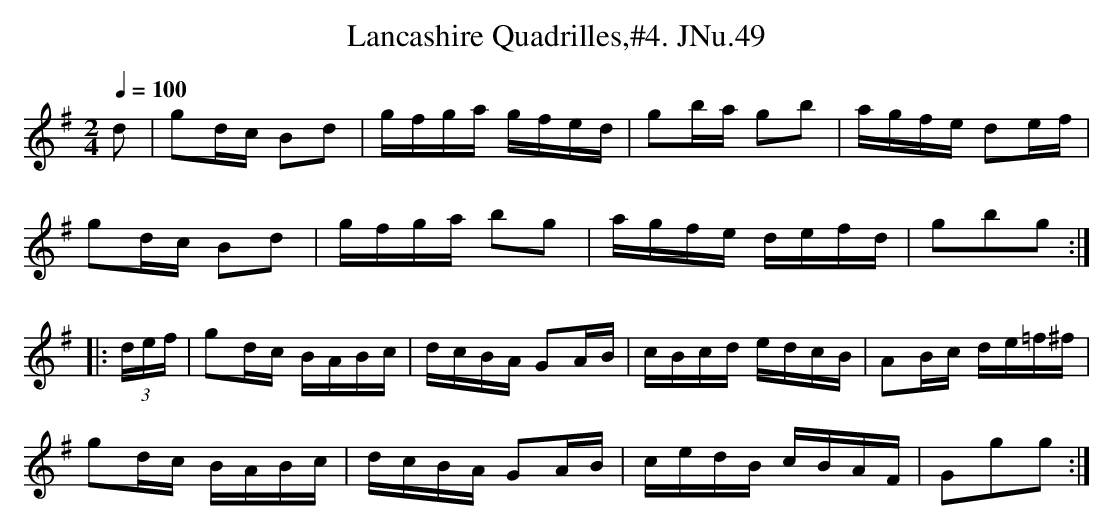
X:1
T:Lancashire Quadrilles,#4. JNu.49
M:2/4
L:1/16
Q:1/4=100
K:G
d2|g2dc B2d2|gfga gfed|g2ba g2b2|agfe d2ef|
g2dc B2d2|gfga b2g2|agfe defd|g2b2g2:|
|:(3def|g2dc BABc|dcBA G2AB|cBcd edcB|A2Bc de=f^f|
g2dc BABc|dcBA G2AB|cedB cBAF|G2g2g2:|
